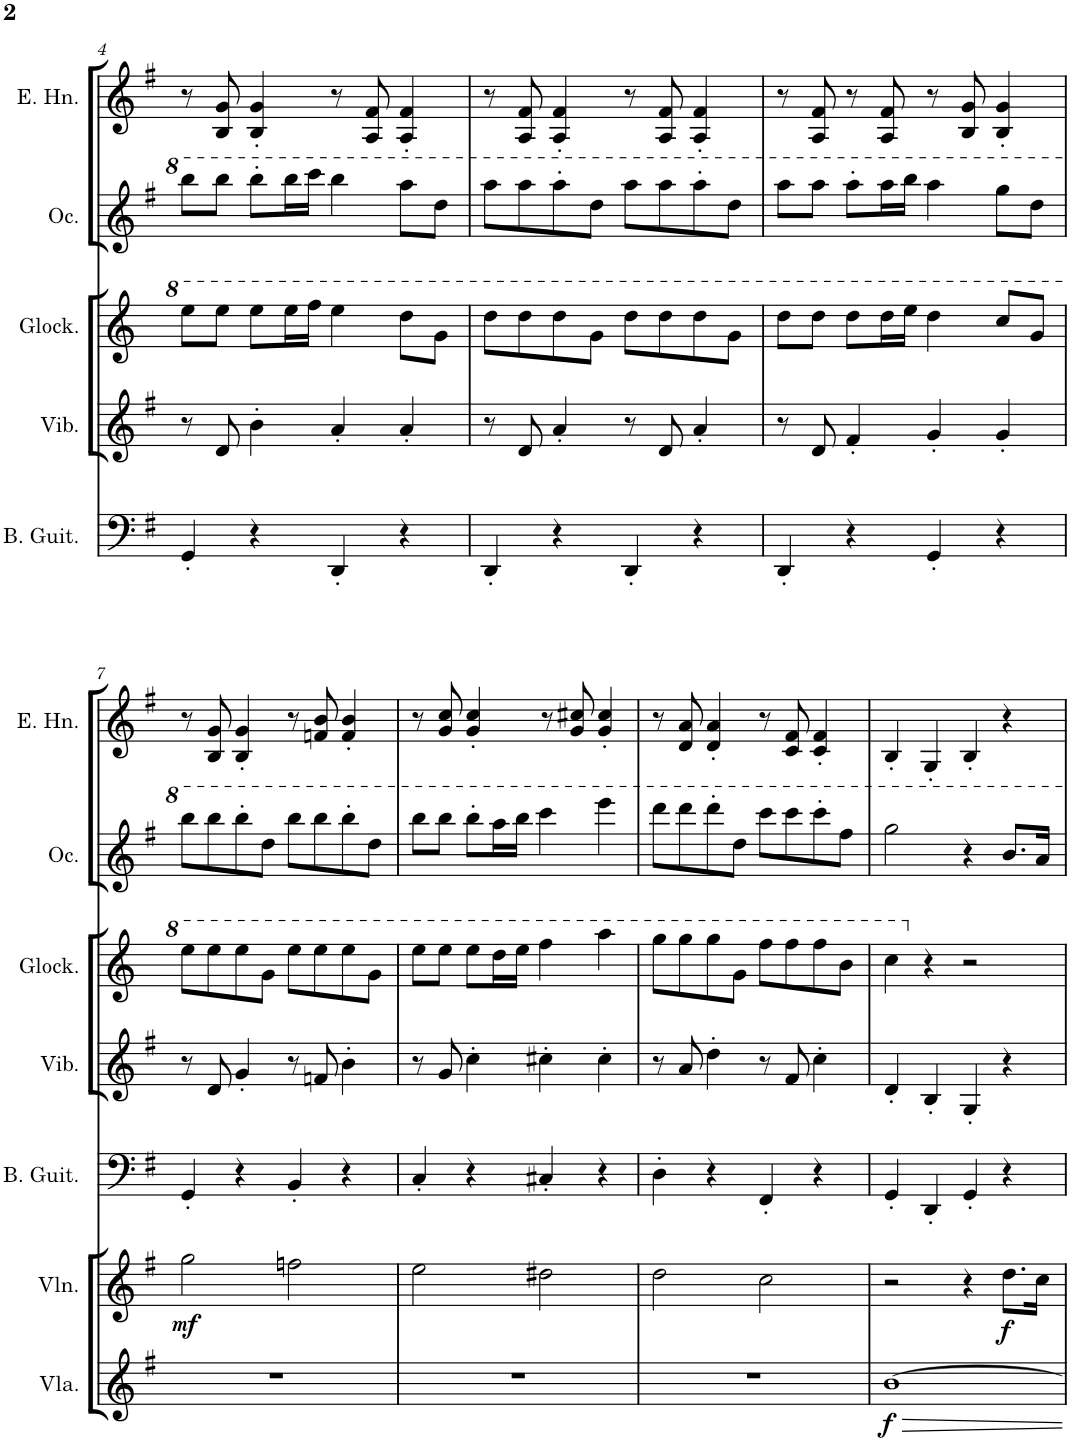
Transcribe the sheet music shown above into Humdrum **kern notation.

**kern	**dynam	**kern	**dynam	**kern	**kern	**kern	**kern	**kern
*part7	*part7	*part6	*part6	*part5	*part4	*part3	*part2	*part1
*staff7	*staff7	*staff6	*staff6	*staff5	*staff4	*staff3	*staff2	*staff1
*I"Viola	*	*I"Violin	*	*I"Bass Guitar	*I"Vibraphone	*I"Glockenspiel	*I"Ocarina	*I"English Horn
*I'Vla.	*	*I'Vln.	*	*I'B. Guit.	*I'Vib.	*I'Glock.	*I'Oc.	*I'E. Hn.
!!LO:PB:g=z
*clefG2	*	*clefG2	*	*clefF4	*clefG2	*clefG2	*clefG2	*clefG2
*	*	*	*	*	*	*	*	*Trd4c7
*k[f#]	*	*k[f#]	*	*k[f#]	*k[f#]	*k[]	*k[f#]	*k[f#]
*M4/4	*	*M4/4	*	*M4/4	*M4/4	*M4/4	*M4/4	*M4/4
=4	=4	=4	=4	=4	=4	=4	=4	=4
1r	.	1r	.	4GG'/	8r	8eee\L	8bbb\L	8r
.	.	.	.	.	8d/	8eee\J	8bbb\J	8B/ 8g/
.	.	.	.	4r	4b'\	8eee\L	8bbb'\L	4B/' 4g/'
.	.	.	.	.	.	16eee\L	16bbb\L	.
.	.	.	.	.	.	16fff\JJ	16cccc\JJ	.
.	.	.	.	4DD'/	4a'/	4eee\	4bbb\	8r
.	.	.	.	.	.	.	.	8A/ 8f#/
.	.	.	.	4r	4a'/	8ddd\L	8aaa\L	4A/' 4f#/'
.	.	.	.	.	.	8gg\J	8ddd\J	.
=5	=5	=5	=5	=5	=5	=5	=5	=5
1r	.	1r	.	4DD'/	8r	8ddd\L	8aaa\L	8r
.	.	.	.	.	8d/	8ddd\	8aaa\	8A/ 8f#/
.	.	.	.	4r	4a'/	8ddd\	8aaa'\	4A/' 4f#/'
.	.	.	.	.	.	8gg\J	8ddd\J	.
.	.	.	.	4DD'/	8r	8ddd\L	8aaa\L	8r
.	.	.	.	.	8d/	8ddd\	8aaa\	8A/ 8f#/
.	.	.	.	4r	4a'/	8ddd\	8aaa'\	4A/' 4f#/'
.	.	.	.	.	.	8gg\J	8ddd\J	.
=6	=6	=6	=6	=6	=6	=6	=6	=6
1r	.	1r	.	4DD'/	8r	8ddd\L	8aaa\L	8r
.	.	.	.	.	8d/	8ddd\J	8aaa\J	8A/ 8f#/
.	.	.	.	4r	4f#'/	8ddd\L	8aaa'\L	8r
.	.	.	.	.	.	16ddd\L	16aaa\L	8A/ 8f#/
.	.	.	.	.	.	16eee\JJ	16bbb\JJ	.
.	.	.	.	4GG'/	4g'/	4ddd\	4aaa\	8r
.	.	.	.	.	.	.	.	8B/ 8g/
.	.	.	.	4r	4g'/	8ccc/L	8ggg\L	4B/' 4g/'
.	.	.	.	.	.	8gg/J	8ddd\J	.
!!LO:LB:g=z
=7	=7	=7	=7	=7	=7	=7	=7	=7
!	!	!	!LO:DY:b	!	!	!	!	!
1r	.	2gg\	mf	4GG'/	8r	8eee\L	8bbb\L	8r
.	.	.	.	.	8d/	8eee\	8bbb\	8B/ 8g/
.	.	.	.	4r	4g'/	8eee\	8bbb'\	4B/' 4g/'
.	.	.	.	.	.	8gg\J	8ddd\J	.
.	.	2ffn\	.	4BB'/	8r	8eee\L	8bbb\L	8r
.	.	.	.	.	8fn/	8eee\	8bbb\	8fn/ 8b/
.	.	.	.	4r	4b'\	8eee\	8bbb'\	4f/' 4b/'
.	.	.	.	.	.	8gg\J	8ddd\J	.
=8	=8	=8	=8	=8	=8	=8	=8	=8
1r	.	2ee\	.	4C'/	8r	8eee\L	8bbb\L	8r
.	.	.	.	.	8g/	8eee\J	8bbb\J	8g/ 8cc/
.	.	.	.	4r	4cc'\	8eee\L	8bbb'\L	4g/' 4cc/'
.	.	.	.	.	.	16ddd\L	16aaa\L	.
.	.	.	.	.	.	16eee\JJ	16bbb\JJ	.
.	.	2dd#X\	.	4C#X'/	4cc#X'\	4fff\	4cccc\	8r
.	.	.	.	.	.	.	.	8g/ 8cc#X/
.	.	.	.	4r	4cc#'\	4aaa\	4eeee\	4g/' 4cc#/'
=9	=9	=9	=9	=9	=9	=9	=9	=9
1r	.	2dd\	.	4D'\	8r	8ggg\L	8dddd\L	8r
.	.	.	.	.	8a/	8ggg\	8dddd\	8d/ 8a/
.	.	.	.	4r	4dd'\	8ggg\	8dddd'\	4d/' 4a/'
.	.	.	.	.	.	8gg\J	8ddd\J	.
.	.	2cc\	.	4FF#'/	8r	8fff\L	8cccc\L	8r
.	.	.	.	.	8f#/	8fff\	8cccc\	8c/ 8f#/
.	.	.	.	4r	4cc'\	8fff\	8cccc'\	4c/' 4f#/'
.	.	.	.	.	.	8bb\J	8fff#\J	.
=10	=10	=10	=10	=10	=10	=10	=10	=10
!	!LO:DY:b	!	!	!	!	!	!	!
[1b	f	2r	.	4GG'/	4d'/	4ccc\	2ggg\	4B'/
.	.	.	.	4DD'/	4B'/	4r	.	4G'/
.	.	4r	.	4GG'/	4G'/	2r	4r	4B'/
!	!	!	!LO:DY:b	!	!	!	!	!
.	.	8.dd\L	f	4r	4r	.	8.bb/L	4r
.	.	16cc\Jk	.	.	.	.	16aa/Jk	.
=	=	=	=	=	=	=	=	=
*-	*-	*-	*-	*-	*-	*-	*-	*-
